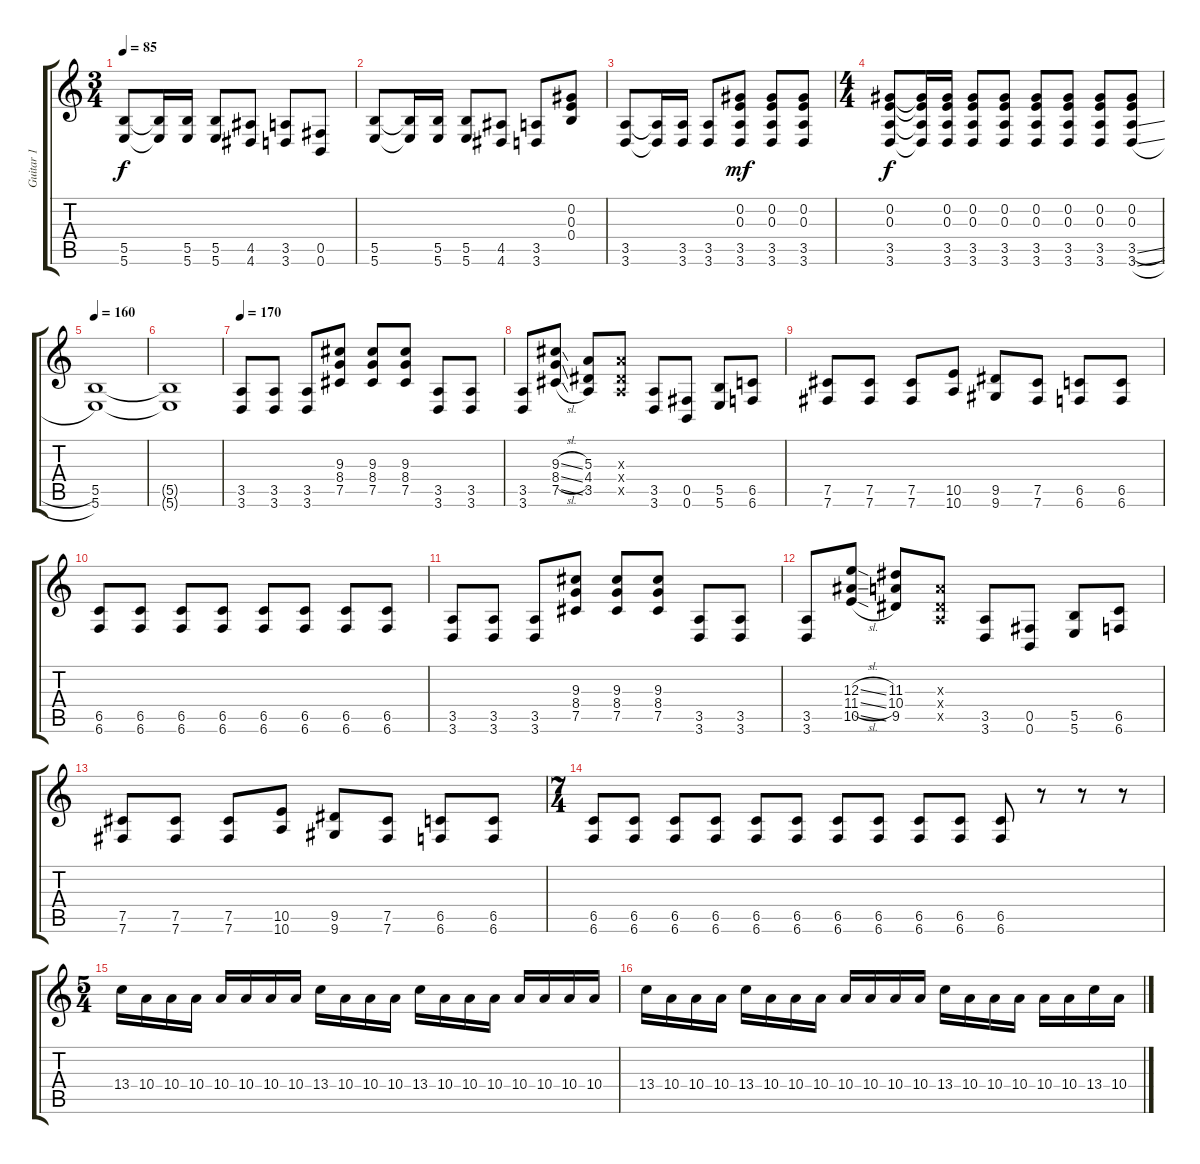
\track ("Guitar 1" "Guitar 1") {instrument overdrivenguitar}
\staff {score tabs}
\tuning (Db4 Ab3 E3 B2 Gb2 B1) {hide}
\ts (3 4)
\tempo 85
\clef g2
\ks c
(5.5 5.6).8{dy f} (5.5{t} 5.6{t}).16 (5.5 5.6).16 (5.5 5.6).8 (4.5 4.6).8 (3.5 3.6).8 (0.5 0.6).8 |
(5.5 5.6).8 (5.5{t} 5.6{t}).16 (5.5 5.6).16 (5.5 5.6).8 (4.5 4.6).8 (3.5 3.6).8 (0.2 0.3 0.4).8 |
(3.5 3.6).8 (3.5{t} 3.6{t}).16 (3.5 3.6).16 (3.5 3.6).8 (0.2 0.3 3.5 3.6).8{dy mf} (0.2 0.3 3.5 3.6).8 (0.2 0.3 3.5 3.6).8 |
\ts (4 4)
(0.2 0.3 3.5 3.6).8{dy f} (0.2{t} 0.3{t} 3.5{t} 3.6{t}).16 (0.2 0.3 3.5 3.6).16 (0.2 0.3 3.5 3.6).8 (0.2 0.3 3.5 3.6).8 (0.2 0.3 3.5 3.6).8 (0.2 0.3 3.5 3.6).8 (0.2 0.3 3.5 3.6).8 (0.2 0.3 3.5{sl} 3.6{sl}).8 |
\tempo 160
(5.5 5.6).1 |
(5.5{t} 5.6{t}).1 |
\tempo 170
(3.5 3.6).8 (3.5 3.6).8 (3.5 3.6).8 (9.3 8.4 7.5).8 (9.3 8.4 7.5).8 (9.3 8.4 7.5).8 (3.5 3.6).8 (3.5 3.6).8 |
(3.5 3.6).8 (9.3{sl} 8.4{sl} 7.5{sl}).8 (5.3 4.4 3.5).8 (5.3{x} 4.4{x} 3.5{x}).8 (3.5 3.6).8 (0.5 0.6).8 (5.5 5.6).8 (6.5 6.6).8 |
(7.5 7.6).8 (7.5 7.6).8 (7.5 7.6).8 (10.5 10.6).8 (9.5 9.6).8 (7.5 7.6).8 (6.5 6.6).8 (6.5 6.6).8 |
(6.5 6.6).8 (6.5 6.6).8 (6.5 6.6).8 (6.5 6.6).8 (6.5 6.6).8 (6.5 6.6).8 (6.5 6.6).8 (6.5 6.6).8 |
(3.5 3.6).8 (3.5 3.6).8 (3.5 3.6).8 (9.3 8.4 7.5).8 (9.3 8.4 7.5).8 (9.3 8.4 7.5).8 (3.5 3.6).8 (3.5 3.6).8 |
(3.5 3.6).8 (12.3{sl} 11.4{sl} 10.5{sl}).8 (11.3 10.4 9.5).8 (5.3{x} 4.4{x} 3.5{x}).8 (3.5 3.6).8 (0.5 0.6).8 (5.5 5.6).8 (6.5 6.6).8 |
(7.5 7.6).8 (7.5 7.6).8 (7.5 7.6).8 (10.5 10.6).8 (9.5 9.6).8 (7.5 7.6).8 (6.5 6.6).8 (6.5 6.6).8 |
\ts (7 4)
(6.5 6.6).8 (6.5 6.6).8 (6.5 6.6).8 (6.5 6.6).8 (6.5 6.6).8 (6.5 6.6).8 (6.5 6.6).8 (6.5 6.6).8 (6.5 6.6).8 (6.5 6.6).8 (6.5 6.6).8 r.8 r.8 r.8 |
\ts (5 4)
13.4.16 10.4.16 10.4.16 10.4.16 10.4.16 10.4.16 10.4.16 10.4.16 13.4.16 10.4.16 10.4.16 10.4.16 13.4.16 10.4.16 10.4.16 10.4.16 10.4.16 10.4.16 10.4.16 10.4.16 |
13.4.16 10.4.16 10.4.16 10.4.16 13.4.16 10.4.16 10.4.16 10.4.16 10.4.16 10.4.16 10.4.16 10.4.16 13.4.16 10.4.16 10.4.16 10.4.16 10.4.16 10.4.16 13.4.16 10.4.16
